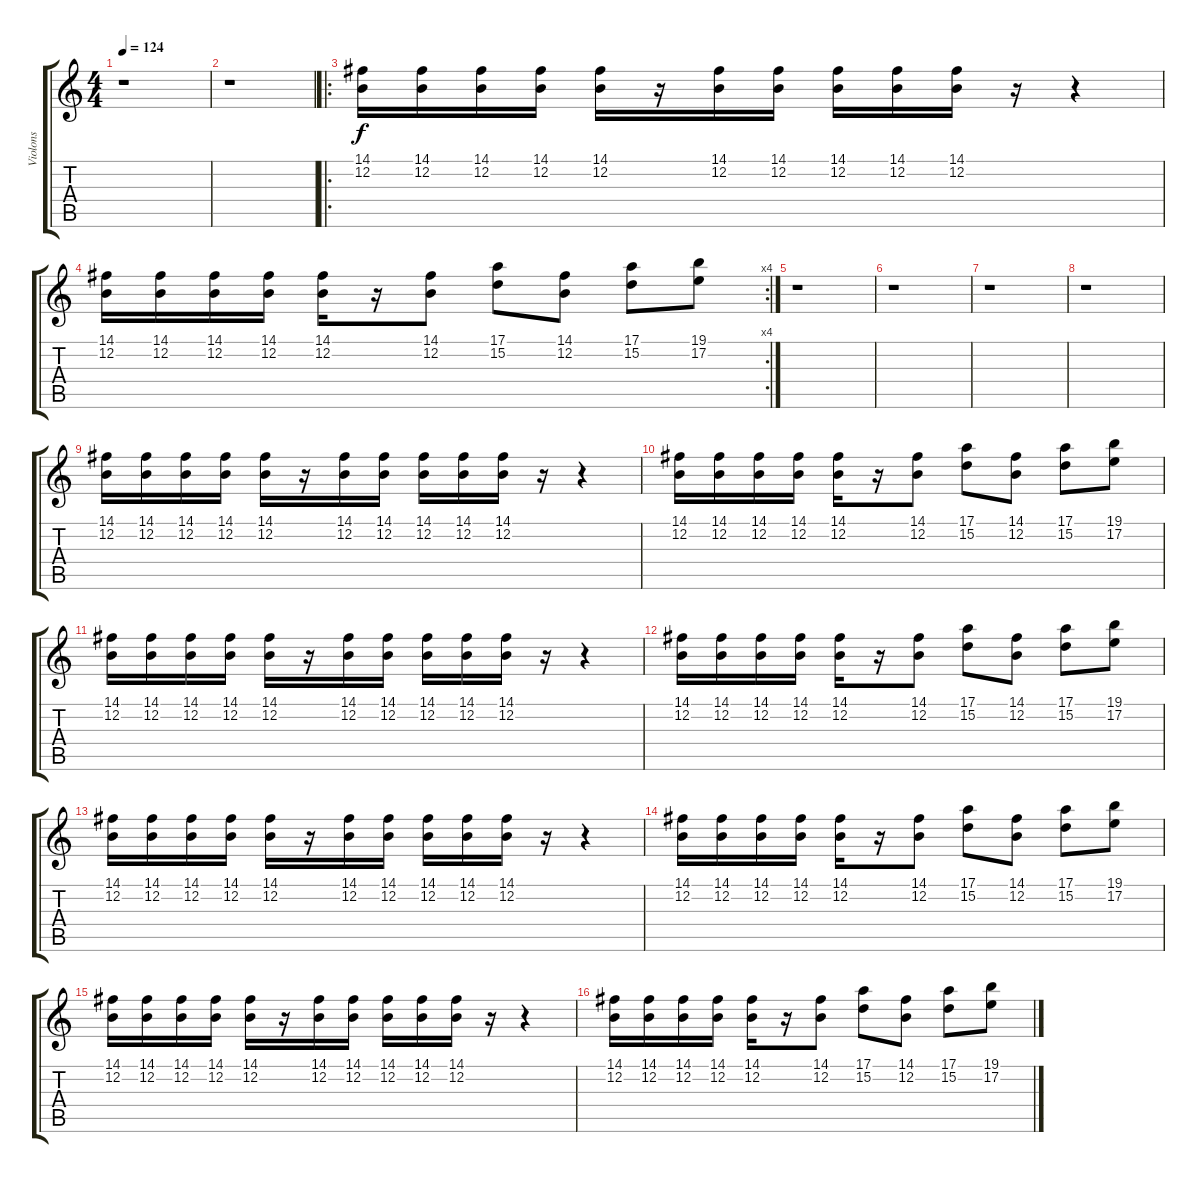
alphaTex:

\track ("Violons" "Violons") {instrument violin}
\staff {score tabs}
\tuning (E4 B3 G3 D3 A2 E2) {hide}
\ts (4 4)
\tempo 124
\clef g2
\ks c
r.1{dy f} |
r.1 |
\ro
(14.1 12.2).16 (14.1 12.2).16 (14.1 12.2).16 (14.1 12.2).16 (14.1 12.2).16 r.16 (14.1 12.2).16 (14.1 12.2).16 (14.1 12.2).16 (14.1 12.2).16 (14.1 12.2).16 r.16 r.4 |
\rc 4
(14.1 12.2).16 (14.1 12.2).16 (14.1 12.2).16 (14.1 12.2).16 (14.1 12.2).16 r.16 (14.1 12.2).8 (17.1 15.2).8 (14.1 12.2).8 (17.1 15.2).8 (19.1 17.2).8 |
r.1 |
r.1 |
r.1 |
r.1 |
(14.1 12.2).16 (14.1 12.2).16 (14.1 12.2).16 (14.1 12.2).16 (14.1 12.2).16 r.16 (14.1 12.2).16 (14.1 12.2).16 (14.1 12.2).16 (14.1 12.2).16 (14.1 12.2).16 r.16 r.4 |
(14.1 12.2).16 (14.1 12.2).16 (14.1 12.2).16 (14.1 12.2).16 (14.1 12.2).16 r.16 (14.1 12.2).8 (17.1 15.2).8 (14.1 12.2).8 (17.1 15.2).8 (19.1 17.2).8 |
(14.1 12.2).16 (14.1 12.2).16 (14.1 12.2).16 (14.1 12.2).16 (14.1 12.2).16 r.16 (14.1 12.2).16 (14.1 12.2).16 (14.1 12.2).16 (14.1 12.2).16 (14.1 12.2).16 r.16 r.4 |
(14.1 12.2).16 (14.1 12.2).16 (14.1 12.2).16 (14.1 12.2).16 (14.1 12.2).16 r.16 (14.1 12.2).8 (17.1 15.2).8 (14.1 12.2).8 (17.1 15.2).8 (19.1 17.2).8 |
(14.1 12.2).16 (14.1 12.2).16 (14.1 12.2).16 (14.1 12.2).16 (14.1 12.2).16 r.16 (14.1 12.2).16 (14.1 12.2).16 (14.1 12.2).16 (14.1 12.2).16 (14.1 12.2).16 r.16 r.4 |
(14.1 12.2).16 (14.1 12.2).16 (14.1 12.2).16 (14.1 12.2).16 (14.1 12.2).16 r.16 (14.1 12.2).8 (17.1 15.2).8 (14.1 12.2).8 (17.1 15.2).8 (19.1 17.2).8 |
(14.1 12.2).16 (14.1 12.2).16 (14.1 12.2).16 (14.1 12.2).16 (14.1 12.2).16 r.16 (14.1 12.2).16 (14.1 12.2).16 (14.1 12.2).16 (14.1 12.2).16 (14.1 12.2).16 r.16 r.4 |
(14.1 12.2).16 (14.1 12.2).16 (14.1 12.2).16 (14.1 12.2).16 (14.1 12.2).16 r.16 (14.1 12.2).8 (17.1 15.2).8 (14.1 12.2).8 (17.1 15.2).8 (19.1 17.2).8
